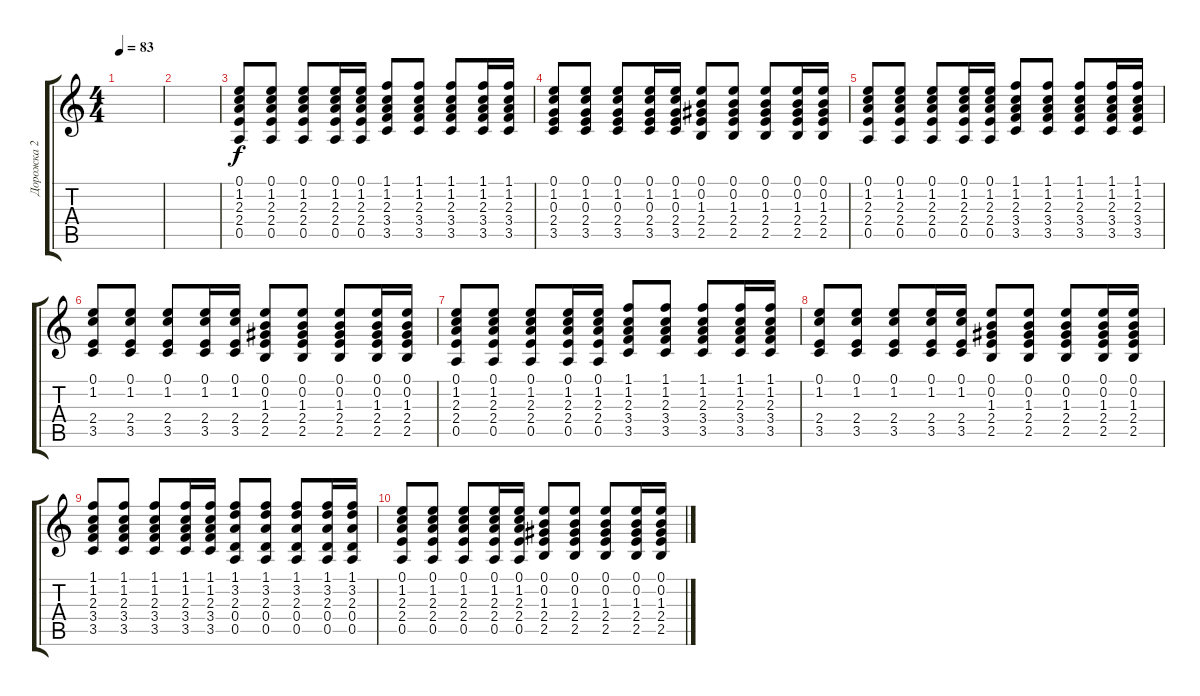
\track ("Дорожка 2" "Дорожка 2") {instrument acousticguitarsteel}
\staff {score tabs}
\tuning (E4 B3 G3 D3 A2 E2) {hide}
\ts (4 4)
\tempo 83
\clef g2
\ks c
|
|
(0.1 1.2 2.3 2.4 0.5).8 (0.1 1.2 2.3 2.4 0.5).8 (0.1 1.2 2.3 2.4 0.5).8 (0.1 1.2 2.3 2.4 0.5).16 (0.1 1.2 2.3 2.4 0.5).16 (1.1 1.2 2.3 3.4 3.5).8 (1.1 1.2 2.3 3.4 3.5).8 (1.1 1.2 2.3 3.4 3.5).8 (1.1 1.2 2.3 3.4 3.5).16 (1.1 1.2 2.3 3.4 3.5).16 |
(0.1 1.2 0.3 2.4 3.5).8 (0.1 1.2 0.3 2.4 3.5).8 (0.1 1.2 0.3 2.4 3.5).8 (0.1 1.2 0.3 2.4 3.5).16 (0.1 1.2 0.3 2.4 3.5).16 (0.1 0.2 1.3 2.4 2.5).8 (0.1 0.2 1.3 2.4 2.5).8 (0.1 0.2 1.3 2.4 2.5).8 (0.1 0.2 1.3 2.4 2.5).16 (0.1 0.2 1.3 2.4 2.5).16 |
(0.1 1.2 2.3 2.4 0.5).8 (0.1 1.2 2.3 2.4 0.5).8 (0.1 1.2 2.3 2.4 0.5).8 (0.1 1.2 2.3 2.4 0.5).16 (0.1 1.2 2.3 2.4 0.5).16 (1.1 1.2 2.3 3.4 3.5).8 (1.1 1.2 2.3 3.4 3.5).8 (1.1 1.2 2.3 3.4 3.5).8 (1.1 1.2 2.3 3.4 3.5).16 (1.1 1.2 2.3 3.4 3.5).16 |
(0.1 1.2 2.4 3.5).8 (0.1 1.2 2.4 3.5).8 (0.1 1.2 2.4 3.5).8 (0.1 1.2 2.4 3.5).16 (0.1 1.2 2.4 3.5).16 (0.1 0.2 1.3 2.4 2.5).8 (0.1 0.2 1.3 2.4 2.5).8 (0.1 0.2 1.3 2.4 2.5).8 (0.1 0.2 1.3 2.4 2.5).16 (0.1 0.2 1.3 2.4 2.5).16 |
(0.1 1.2 2.3 2.4 0.5).8 (0.1 1.2 2.3 2.4 0.5).8 (0.1 1.2 2.3 2.4 0.5).8 (0.1 1.2 2.3 2.4 0.5).16 (0.1 1.2 2.3 2.4 0.5).16 (1.1 1.2 2.3 3.4 3.5).8 (1.1 1.2 2.3 3.4 3.5).8 (1.1 1.2 2.3 3.4 3.5).8 (1.1 1.2 2.3 3.4 3.5).16 (1.1 1.2 2.3 3.4 3.5).16 |
(0.1 1.2 2.4 3.5).8 (0.1 1.2 2.4 3.5).8 (0.1 1.2 2.4 3.5).8 (0.1 1.2 2.4 3.5).16 (0.1 1.2 2.4 3.5).16 (0.1 0.2 1.3 2.4 2.5).8 (0.1 0.2 1.3 2.4 2.5).8 (0.1 0.2 1.3 2.4 2.5).8 (0.1 0.2 1.3 2.4 2.5).16 (0.1 0.2 1.3 2.4 2.5).16 |
(1.1 1.2 2.3 3.4 3.5).8 (1.1 1.2 2.3 3.4 3.5).8 (1.1 1.2 2.3 3.4 3.5).8 (1.1 1.2 2.3 3.4 3.5).16 (1.1 1.2 2.3 3.4 3.5).16 (1.1 3.2 2.3 0.4 0.5).8 (1.1 3.2 2.3 0.4 0.5).8 (1.1 3.2 2.3 0.4 0.5).8 (1.1 3.2 2.3 0.4 0.5).16 (1.1 3.2 2.3 0.4 0.5).16 |
(0.1 1.2 2.3 2.4 0.5).8 (0.1 1.2 2.3 2.4 0.5).8 (0.1 1.2 2.3 2.4 0.5).8 (0.1 1.2 2.3 2.4 0.5).16 (0.1 1.2 2.3 2.4 0.5).16 (0.1 0.2 1.3 2.4 2.5).8 (0.1 0.2 1.3 2.4 2.5).8 (0.1 0.2 1.3 2.4 2.5).8 (0.1 0.2 1.3 2.4 2.5).16 (0.1 0.2 1.3 2.4 2.5).16
